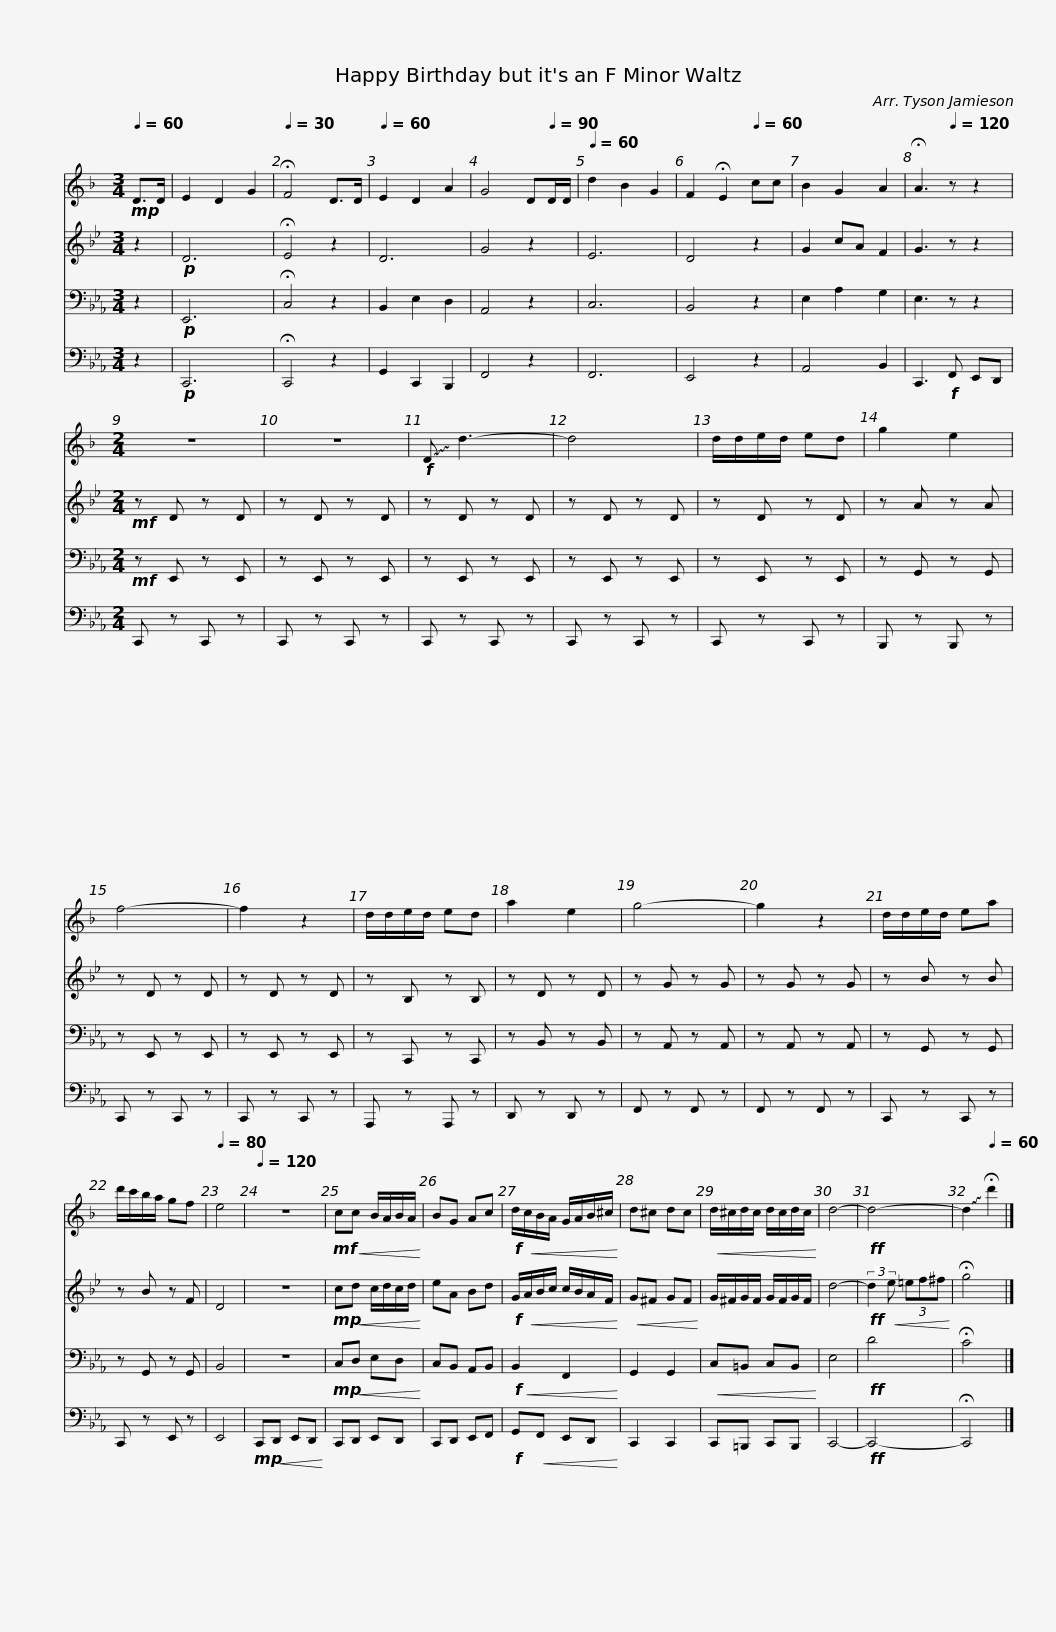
X:1
%%score 1 2 3 4
L:1/8
Q:1/4=60
M:3/4
I:linebreak $
K:Eb
V:1 treble transpose=-2
V:2 treble transpose=-7
V:3 bass
V:4 bass
V:1
[K:F]!mp! D>D | E2 D2 G2 |[Q:1/4=30] !fermata!F4 D>D |[Q:1/4=60] E2 D2 A2 | G4[Q:1/4=30] D[Q:1/4=90]D/D/ | %5
[Q:1/4=60] d2 B2 G2 | F2[Q:1/4=30] !fermata!E2[Q:1/4=60] cc | B2 G2 A2 |[Q:1/4=30] !fermata!A3[Q:1/4=120] z z2 |$[M:2/4] z4 | %10
 z4 |!f! !~(!D !~)!d3- | d4 | d/d/e/d/ ed | g2 e2 |$ %15
 f4- | f2 z2 | d/d/e/d/ ed | a2 e2 | g4- | %20
 g2 z2 |$ d/d/e/d/ ea | d'/c'/b/a/ gf |[Q:1/4=80] e4 |[Q:1/4=120] z4 | %25
!mf! c!<(!c B/A/B/A/!<)! | BG Ac |!f! d/!<(!c/B/A/ G/A/B/^c/!<)! |$ d^c dc |!<(! d/^c/d/c/ d/c/d/c/!<)! | %30
 d4- |!ff! d4- | !~(!d2[Q:1/4=60] !~)!!fermata!d'2 |] %33
V:2
[K:Bb] z2 |!p! D6 | !fermata!E4 z2 | D6 | G4 z2 | %5
 E6 | D4 z2 | G2 cA F2 | G3 z z2 |$[M:2/4]!mf! z D z D | %10
 z D z D | z D z D | z D z D | z D z D | z A z A |$ %15
 z D z D | z D z D | z B, z B, | z D z D | z G z G | %20
 z G z G |$ z B z B | z B z F | D4 | z4 | %25
!mp! c!<(!d c/d/c/d/!<)! | eA Bd |!f! G/!<(!A/B/c/ c/B/A/F/!<)! |$!<(! G^F GF!<)! | G/^F/G/F/ G/F/G/F/ | %30
 d4- |!ff! (3:2:2d2!<(! e (3=ef^f!<)! | !fermata!g4 |] %33
V:3
 z2 |!p! E,,6 | !fermata!C,4 z2 | B,,2 E,2 D,2 | A,,4 z2 | %5
 C,6 | B,,4 z2 | E,2 A,2 G,2 | E,3 z z2 |$[M:2/4]!mf! z E,, z E,, | %10
 z E,, z E,, | z E,, z E,, | z E,, z E,, | z E,, z E,, | z G,, z G,, |$ %15
 z E,, z E,, | z E,, z E,, | z C,, z C,, | z B,, z B,, | z A,, z A,, | %20
 z A,, z A,, |$ z G,, z G,, | z G,, z G,, | B,,4 | z4 | %25
!mp! C,!<(!D, E,D,!<)! | C,B,, A,,B,, |!f!!<(! B,,2 F,,2!<)! |$ G,,2 G,,2 |!<(! C,=B,, C,B,,!<)! | %30
 E,4 |!ff! D4 | !fermata!C4 |] %33
V:4
 z2 |!p! C,,6 | !fermata!C,,4 z2 | G,,2 C,,2 B,,,2 | F,,4 z2 | %5
 F,,6 | E,,4 z2 | A,,4 B,,2 | C,,3!f! F,, E,,D,, |$[M:2/4] C,, z C,, z | %10
 C,, z C,, z | C,, z C,, z | C,, z C,, z | C,, z C,, z | B,,, z B,,, z |$ %15
 C,, z C,, z | C,, z C,, z | A,,, z A,,, z | D,, z D,, z | F,, z F,, z | %20
 F,, z F,, z |$ C,, z C,, z | C,, z E,, z | E,,4 |!mp! C,,!<(!D,, E,,D,,!<)! | %25
 C,,D,, E,,D,, | C,,D,, E,,F,, |!f! G,,!<(!F,, E,,D,,!<)! |$ C,,2 C,,2 | C,,=B,,, C,,B,,, | %30
 C,,4- |!ff! C,,4- | !fermata!C,,4 |] %33
